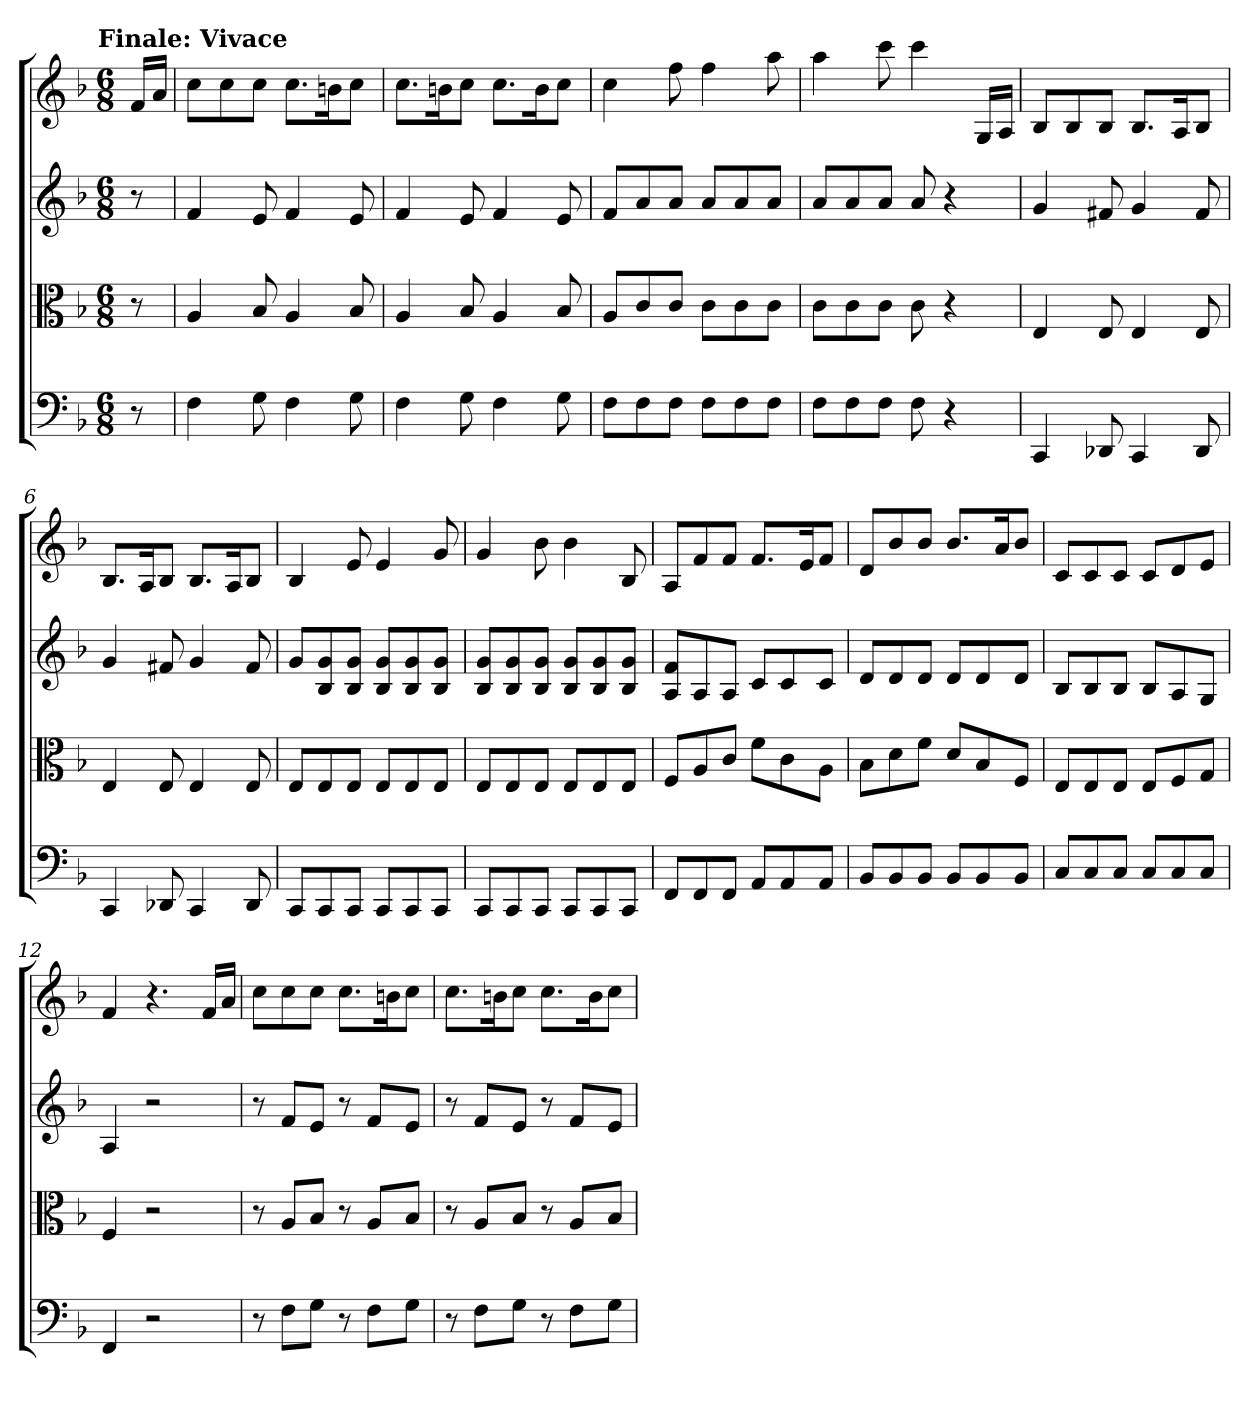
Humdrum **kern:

**kern	**kern	**kern	**kern
*part4	*part3	*part2	*part1
*staff4	*staff3	*staff2	*staff1
*clefF4	*clefC3	*	*
*k[b-]	*k[b-]	*k[b-]	*k[b-]
*F:	*F:	*F:	*F:
!!LO:TX:omd:t=Finale&colon; Vivace
*M6/8	*M6/8	*M6/8	*M6/8
*MM160	*MM160	*MM160	*MM160
=	=	=	=
8r	8r	8r	16fLL
.	.	.	16aJJ
=1	=1	=1	=1
4F	4A	4f	8ccL
.	.	.	8cc
8G	8B-	8e	8ccJ
4F	4A	4f	8.ccL
.	.	.	16bnK
8G	8B-	8e	8ccJ
=2	=2	=2	=2
4F	4A	4f	8.ccL
.	.	.	16bnK
8G	8B-	8e	8ccJ
4F	4A	4f	8.ccL
.	.	.	16bK
8G	8B-	8e	8ccJ
=3	=3	=3	=3
8F\L	8A/L	8fL	4cc
8F\	8c/	8a	.
8F\J	8c/J	8aJ	8ff
8F\L	8c\L	8aL	4ff
8F\	8c\	8a	.
8F\J	8c\J	8aJ	8aa
=4	=4	=4	=4
8F\L	8c\L	8aL	4aa
8F\	8c\	8a	.
8F\J	8c\J	8aJ	8ccc
8F	8c	8a	4ccc
4r	4r	4r	.
.	.	.	16GLL
.	.	.	16AJJ
=5	=5	=5	=5
4CC	4E	4g	8B-L
.	.	.	8B-
8DD-X	8E	8f#X	8B-J
4CC	4E	4g	8.B-L
.	.	.	16AK
8DD-	8E	8f#	8B-J
=6	=6	=6	=6
4CC	4E	4g	8.B-L
.	.	.	16AK
8DD-X	8E	8f#X	8B-J
4CC	4E	4g	8.B-L
.	.	.	16AK
8DD-	8E	8f#	8B-J
=7	=7	=7	=7
8CC/L	8E/L	8gL	4B-
8CC/	8E/	8B- 8g	.
8CC/J	8E/J	8B- 8gJ	8e
8CC/L	8E/L	8B- 8gL	4e
8CC/	8E/	8B- 8g	.
8CC/J	8E/J	8B- 8gJ	8g
=8	=8	=8	=8
8CC/L	8E/L	8B- 8gL	4g
8CC/	8E/	8B- 8g	.
8CC/J	8E/J	8B- 8gJ	8b-
8CC/L	8E/L	8B- 8gL	4b-
8CC/	8E/	8B- 8g	.
8CC/J	8E/J	8B- 8gJ	8B-
=9	=9	=9	=9
8FF/L	8F/L	8A 8fL	8AL
8FF/	8A/	8A	8f
8FF/J	8c/J	8AJ	8fJ
8AA/L	8f\L	8cL	8.fL
8AA/	8c\	8c	.
.	.	.	16eK
8AA/J	8A\J	8cJ	8fJ
=10	=10	=10	=10
8BB-/L	8B-\L	8dL	8dL
8BB-/	8d\	8d	8b-
8BB-/J	8f\J	8dJ	8b-J
8BB-/L	8d/L	8dL	8.b-L
8BB-/	8B-/	8d	.
.	.	.	16aK
8BB-/J	8F/J	8dJ	8b-J
=11	=11	=11	=11
8C/L	8E/L	8B-L	8cL
8C/	8E/	8B-	8c
8C/J	8E/J	8B-J	8cJ
8C/L	8E/L	8B-L	8cL
8C/	8F/	8A	8d
8C/J	8G/J	8GJ	8eJ
=12	=12	=12	=12
4FF	4F	4A	4f
2r	2r	2r	4.r
.	.	.	16fLL
.	.	.	16aJJ
=13	=13	=13	=13
8r	8r	8r	8ccL
8F\L	8A/L	8fL	8cc
8G\J	8B-/J	8eJ	8ccJ
8r	8r	8r	8.ccL
8F\L	8A/L	8fL	.
.	.	.	16bnK
8G\J	8B-/J	8eJ	8ccJ
=14	=14	=14	=14
8r	8r	8r	8.ccL
8F\L	8A/L	8fL	.
.	.	.	16bnK
8G\J	8B-/J	8eJ	8ccJ
8r	8r	8r	8.ccL
8F\L	8A/L	8fL	.
.	.	.	16bK
8G\J	8B-/J	8eJ	8ccJ
=	=	=	=
*-	*-	*-	*-
